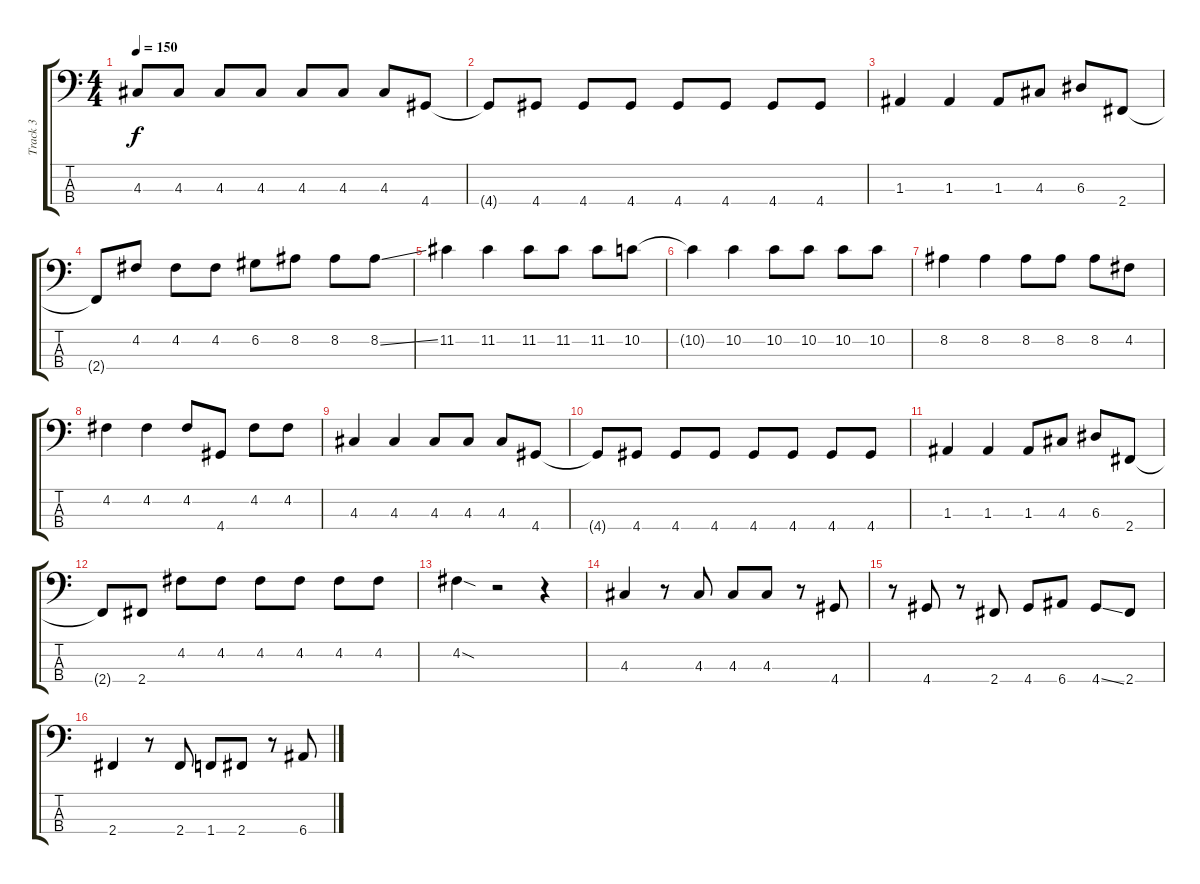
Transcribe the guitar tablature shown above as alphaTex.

\track ("Track 3" "Track 3") {instrument electricbassfinger}
\staff {score tabs}
\tuning (G2 D2 A1 E1) {hide}
\ts (4 4)
\tempo 150
\clef f4
\ks c
4.3.8{dy f} 4.3.8 4.3.8 4.3.8 4.3.8 4.3.8 4.3.8 4.4.8 |
4.4{t}.8 4.4.8 4.4.8 4.4.8 4.4.8 4.4.8 4.4.8 4.4.8 |
1.3.4 1.3.4 1.3.8 4.3.8 6.3.8 2.4.8 |
2.4{t}.8 4.2.8 4.2.8 4.2.8 6.2.8 8.2.8 8.2.8 8.2{ss}.8 |
11.2.4 11.2.4 11.2.8 11.2.8 11.2.8 10.2.8 |
10.2{t}.4 10.2.4 10.2.8 10.2.8 10.2.8 10.2.8 |
8.2.4 8.2.4 8.2.8 8.2.8 8.2.8 4.2.8 |
4.2.4 4.2.4 4.2.8 4.4.8 4.2.8 4.2.8 |
4.3.4 4.3.4 4.3.8 4.3.8 4.3.8 4.4.8 |
4.4{t}.8 4.4.8 4.4.8 4.4.8 4.4.8 4.4.8 4.4.8 4.4.8 |
1.3.4 1.3.4 1.3.8 4.3.8 6.3.8 2.4.8 |
2.4{t}.8 2.4.8 4.2.8 4.2.8 4.2.8 4.2.8 4.2.8 4.2.8 |
4.2{sod}.4 r.2 r.4 |
4.3.4 r.8 4.3.8 4.3.8 4.3.8 r.8 4.4.8 |
r.8 4.4.8 r.8 2.4.8 4.4.8 6.4.8 4.4{ss}.8 2.4.8 |
2.4.4 r.8 2.4.8 1.4.8 2.4.8 r.8 6.4.8
